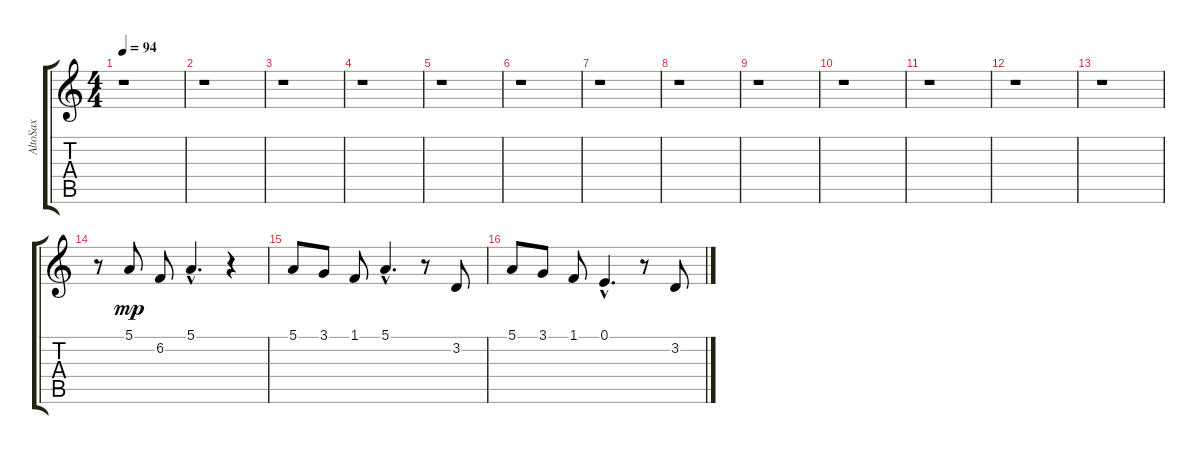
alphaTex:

\track ("AltoSax" "AltoSax") {instrument pad3polysynth}
\staff {score tabs}
\tuning (E4 B3 G3 D3 A2 E2) {hide}
\ts (4 4)
\tempo 94
\clef g2
\ks c
r.1{dy mp instrument pad3polysynth} |
r.1 |
r.1 |
r.1 |
r.1 |
r.1 |
r.1 |
r.1 |
r.1 |
r.1 |
r.1 |
r.1 |
r.1 |
r.8 5.1.8 6.2.8 5.1{hac}.4{d} r.4 |
5.1.8 3.1.8 1.1.8 5.1{hac}.4{d} r.8 3.2.8 |
5.1.8 3.1.8 1.1.8 0.1{hac}.4{d} r.8 3.2.8
